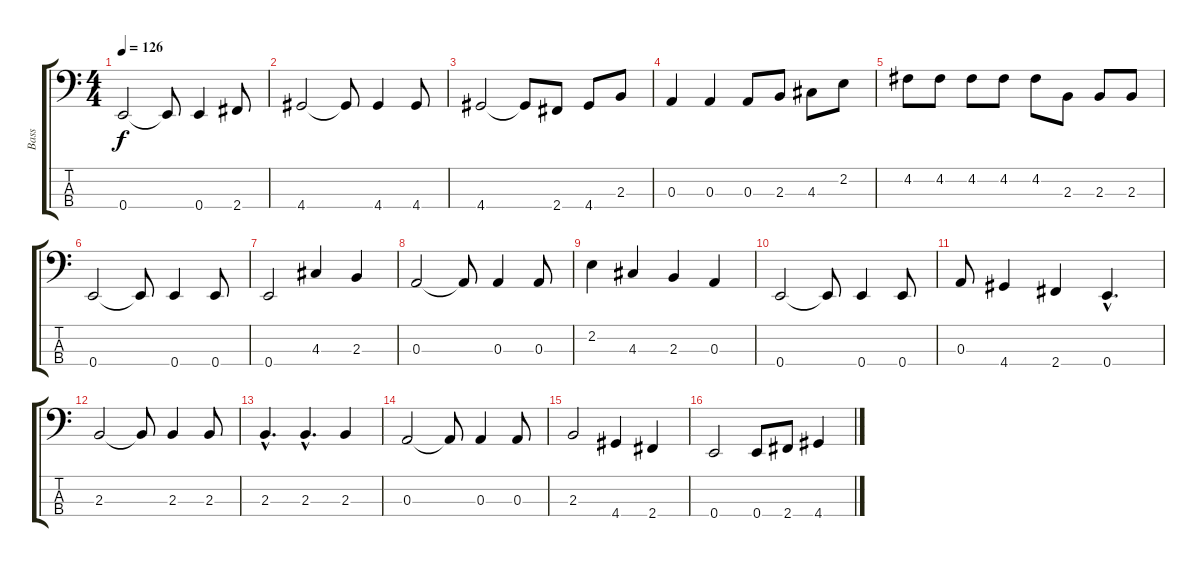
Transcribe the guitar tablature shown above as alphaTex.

\track ("Bass" "Bass") {instrument electricbassfinger}
\staff {score tabs}
\tuning (G2 D2 A1 E1) {hide}
\ts (4 4)
\tempo 126
\clef f4
\ks c
0.4.2{dy f} 0.4{t}.8 0.4.4 2.4.8 |
4.4.2 4.4{t}.8 4.4.4 4.4.8 |
4.4.2 4.4{t}.8 2.4.8 4.4.8 2.3.8 |
0.3.4 0.3.4 0.3.8 2.3.8 4.3.8 2.2.8 |
4.2.8 4.2.8 4.2.8 4.2.8 4.2.8 2.3.8 2.3.8 2.3.8 |
0.4.2 0.4{t}.8 0.4.4 0.4.8 |
0.4.2 4.3.4 2.3.4 |
0.3.2 0.3{t}.8 0.3.4 0.3.8 |
2.2.4 4.3.4 2.3.4 0.3.4 |
0.4.2 0.4{t}.8 0.4.4 0.4.8 |
0.3.8 4.4.4 2.4.4 0.4{hac}.4{d} |
2.3.2 2.3{t}.8 2.3.4 2.3.8 |
2.3{hac}.4{d} 2.3{hac}.4{d} 2.3.4 |
0.3.2 0.3{t}.8 0.3.4 0.3.8 |
2.3.2 4.4.4 2.4.4 |
0.4.2 0.4.8 2.4.8 4.4.4
